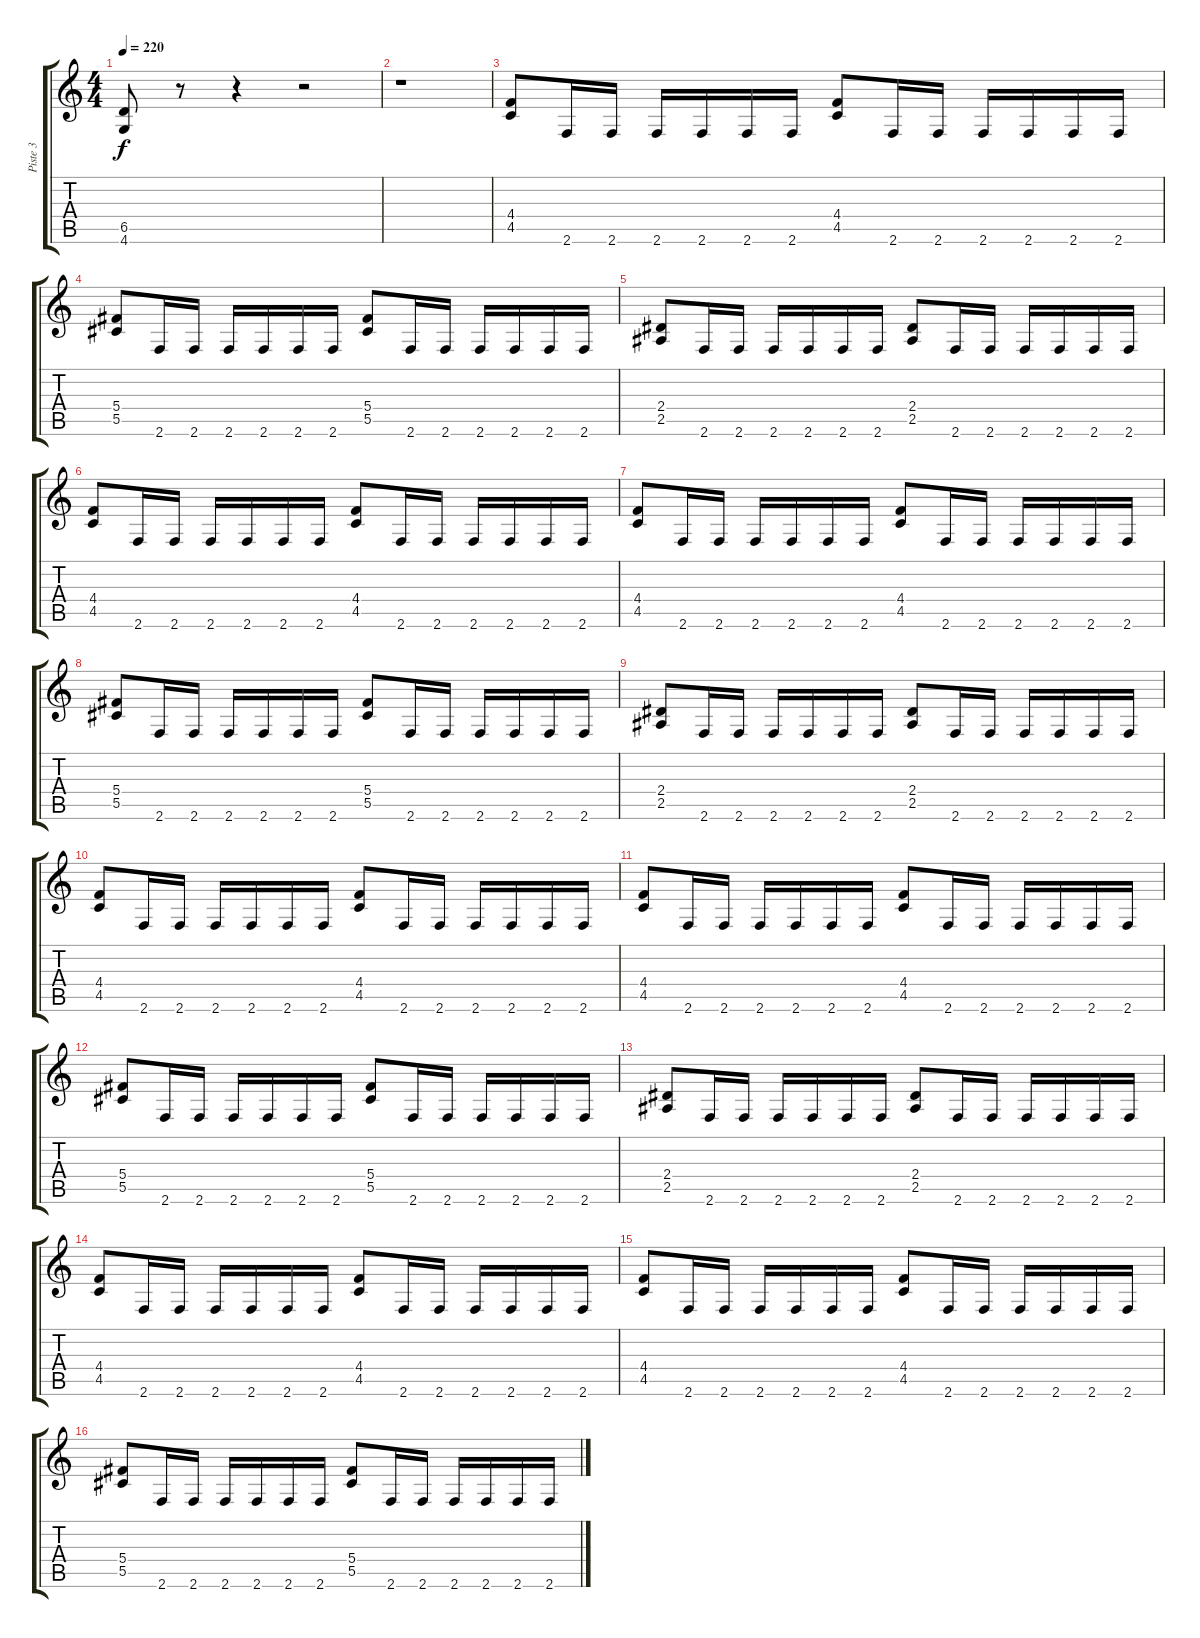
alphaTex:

\track ("Piste 3" "Piste 3") {instrument distortionguitar}
\staff {score tabs}
\tuning (Eb4 Bb3 Gb3 Db3 Ab2 Eb2) {hide}
\ts (4 4)
\tempo 220
\clef g2
\ks c
(6.5 4.6).8{dy f} r.8 r.4 r.2 |
r.1 |
(4.4 4.5).8 2.6.16 2.6.16 2.6.16 2.6.16 2.6.16 2.6.16 (4.4 4.5).8 2.6.16 2.6.16 2.6.16 2.6.16 2.6.16 2.6.16 |
(5.4 5.5).8 2.6.16 2.6.16 2.6.16 2.6.16 2.6.16 2.6.16 (5.4 5.5).8 2.6.16 2.6.16 2.6.16 2.6.16 2.6.16 2.6.16 |
(2.4 2.5).8 2.6.16 2.6.16 2.6.16 2.6.16 2.6.16 2.6.16 (2.4 2.5).8 2.6.16 2.6.16 2.6.16 2.6.16 2.6.16 2.6.16 |
(4.4 4.5).8 2.6.16 2.6.16 2.6.16 2.6.16 2.6.16 2.6.16 (4.4 4.5).8 2.6.16 2.6.16 2.6.16 2.6.16 2.6.16 2.6.16 |
(4.4 4.5).8 2.6.16 2.6.16 2.6.16 2.6.16 2.6.16 2.6.16 (4.4 4.5).8 2.6.16 2.6.16 2.6.16 2.6.16 2.6.16 2.6.16 |
(5.4 5.5).8 2.6.16 2.6.16 2.6.16 2.6.16 2.6.16 2.6.16 (5.4 5.5).8 2.6.16 2.6.16 2.6.16 2.6.16 2.6.16 2.6.16 |
(2.4 2.5).8 2.6.16 2.6.16 2.6.16 2.6.16 2.6.16 2.6.16 (2.4 2.5).8 2.6.16 2.6.16 2.6.16 2.6.16 2.6.16 2.6.16 |
(4.4 4.5).8 2.6.16 2.6.16 2.6.16 2.6.16 2.6.16 2.6.16 (4.4 4.5).8 2.6.16 2.6.16 2.6.16 2.6.16 2.6.16 2.6.16 |
(4.4 4.5).8 2.6.16 2.6.16 2.6.16 2.6.16 2.6.16 2.6.16 (4.4 4.5).8 2.6.16 2.6.16 2.6.16 2.6.16 2.6.16 2.6.16 |
(5.4 5.5).8 2.6.16 2.6.16 2.6.16 2.6.16 2.6.16 2.6.16 (5.4 5.5).8 2.6.16 2.6.16 2.6.16 2.6.16 2.6.16 2.6.16 |
(2.4 2.5).8 2.6.16 2.6.16 2.6.16 2.6.16 2.6.16 2.6.16 (2.4 2.5).8 2.6.16 2.6.16 2.6.16 2.6.16 2.6.16 2.6.16 |
(4.4 4.5).8 2.6.16 2.6.16 2.6.16 2.6.16 2.6.16 2.6.16 (4.4 4.5).8 2.6.16 2.6.16 2.6.16 2.6.16 2.6.16 2.6.16 |
(4.4 4.5).8 2.6.16 2.6.16 2.6.16 2.6.16 2.6.16 2.6.16 (4.4 4.5).8 2.6.16 2.6.16 2.6.16 2.6.16 2.6.16 2.6.16 |
(5.4 5.5).8 2.6.16 2.6.16 2.6.16 2.6.16 2.6.16 2.6.16 (5.4 5.5).8 2.6.16 2.6.16 2.6.16 2.6.16 2.6.16 2.6.16
